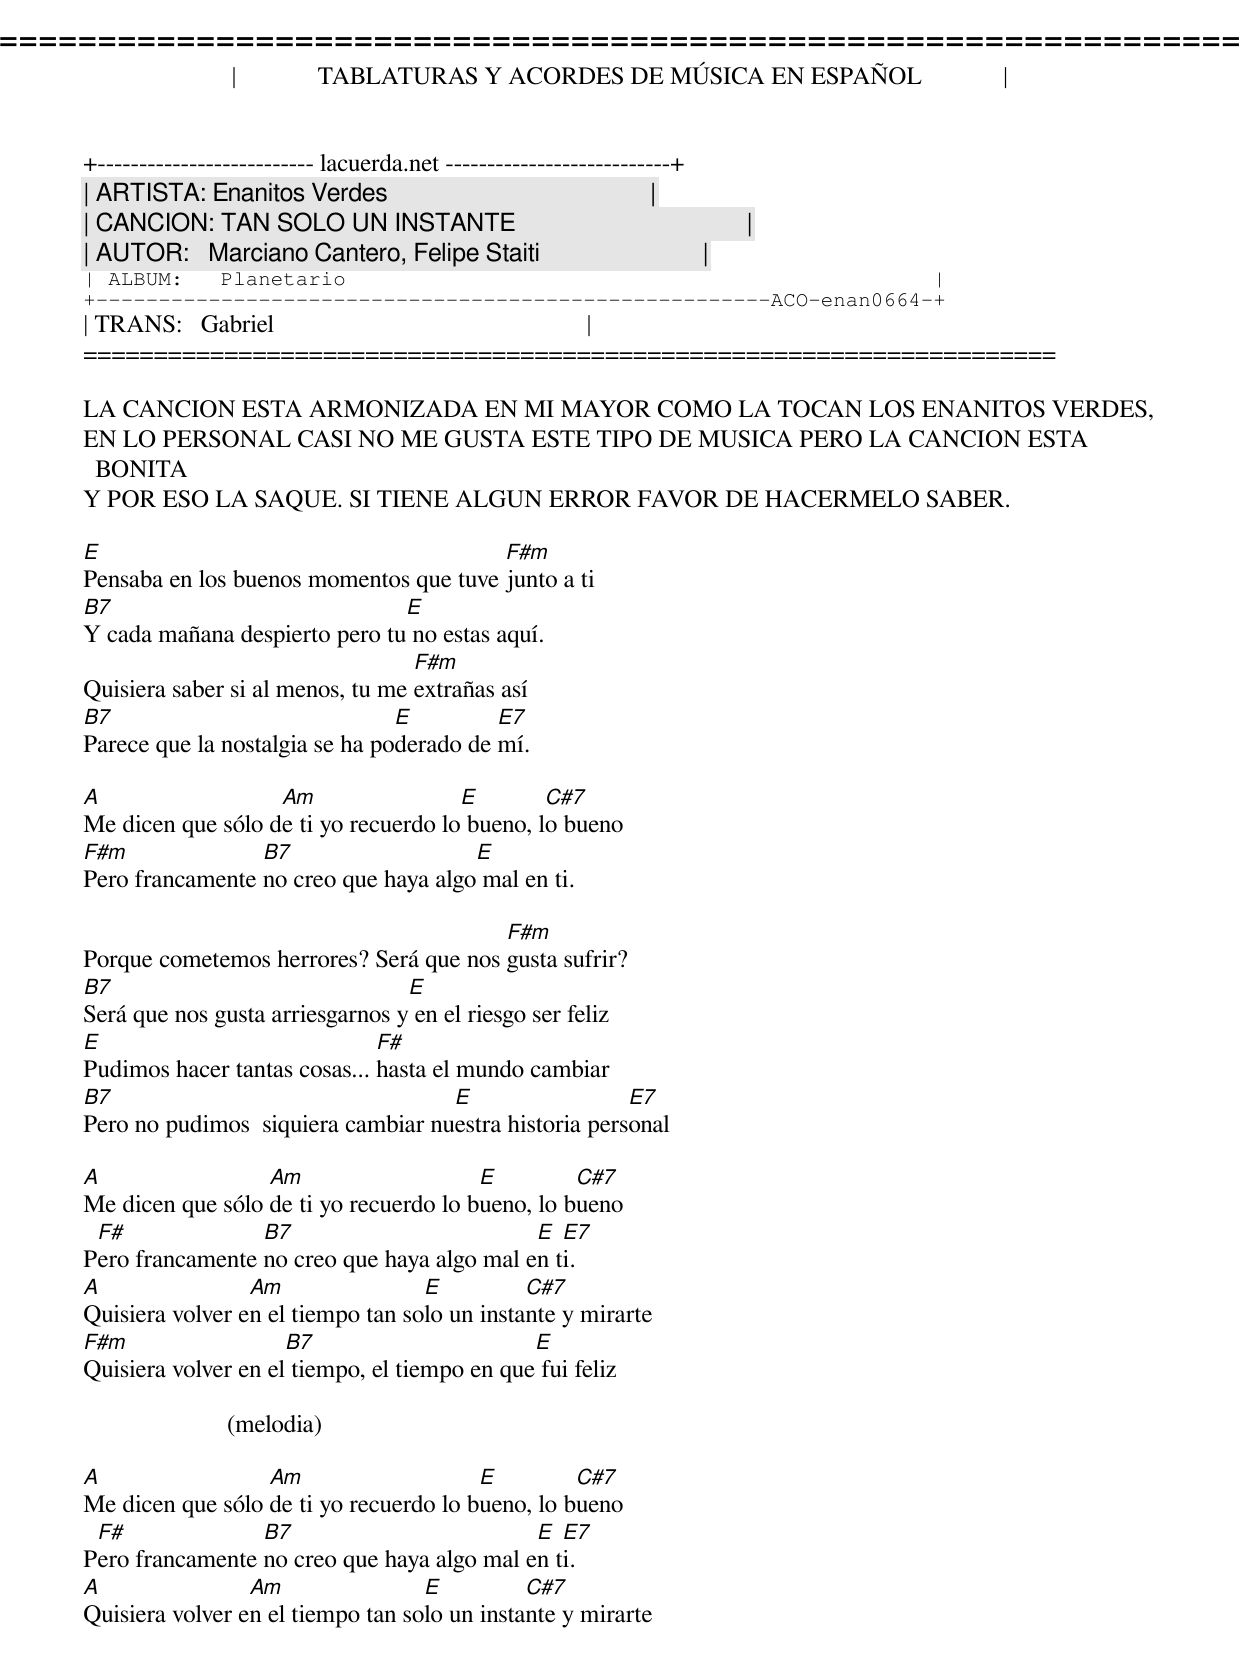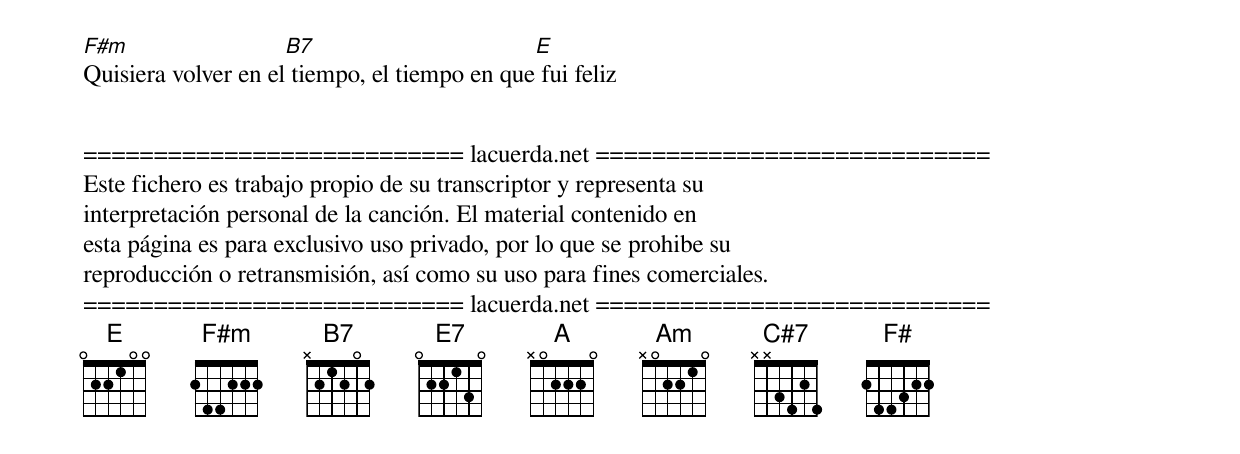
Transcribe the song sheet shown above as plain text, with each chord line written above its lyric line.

=====================================================================
|             TABLATURAS Y ACORDES DE MÚSICA EN ESPAÑOL             |
+-------------------------- lacuerda.net ---------------------------+
| ARTISTA: Enanitos Verdes                                          |
| CANCION: TAN SOLO UN INSTANTE                                     |
| AUTOR:   Marciano Cantero, Felipe Staiti                          |
| ALBUM:   Planetario                                               |
+------------------------------------------------------ACO-enan0664-+
| TRANS:   Gabriel                                                  |
=====================================================================

LA CANCION ESTA ARMONIZADA EN MI MAYOR COMO LA TOCAN LOS ENANITOS VERDES,
EN LO PERSONAL CASI NO ME GUSTA ESTE TIPO DE MUSICA PERO LA CANCION ESTA BONITA
Y POR ESO LA SAQUE. SI TIENE ALGUN ERROR FAVOR DE HACERMELO SABER.

E                                       F#m
Pensaba en los buenos momentos que tuve junto a ti
B7                             E
Y cada mañana despierto pero tu no estas aquí.
                                  F#m
Quisiera saber si al menos, tu me extrañas así
B7                              E         E7
Parece que la nostalgia se ha poderado de mí.

A                  Am                 E        C#7
Me dicen que sólo de ti yo recuerdo lo bueno, lo bueno
F#m              B7                   E
Pero francamente no creo que haya algo mal en ti.

                                        F#m
Porque cometemos herrores? Será que nos gusta sufrir?
B7                               E
Será que nos gusta arriesgarnos y en el riesgo ser feliz
E                             F#
Pudimos hacer tantas cosas... hasta el mundo cambiar
B7                                  E                  E7
Pero no pudimos  siquiera cambiar nuestra historia personal

A                 Am                    E         C#7
Me dicen que sólo de ti yo recuerdo lo bueno, lo bueno
 F#              B7                         E  E7
Pero francamente no creo que haya algo mal en ti.
A                Am                E          C#7
Quisiera volver en el tiempo tan solo un instante y mirarte
F#m                  B7                       E
Quisiera volver en el tiempo, el tiempo en que fui feliz

                       (melodia)

A                 Am                    E         C#7
Me dicen que sólo de ti yo recuerdo lo bueno, lo bueno
 F#              B7                         E  E7
Pero francamente no creo que haya algo mal en ti.
A                Am                E          C#7
Quisiera volver en el tiempo tan solo un instante y mirarte
F#m                  B7                       E
Quisiera volver en el tiempo, el tiempo en que fui feliz


=========================== lacuerda.net ============================
Este fichero es trabajo propio de su transcriptor y representa su
interpretación personal de la canción. El material contenido en
esta página es para exclusivo uso privado, por lo que se prohibe su
reproducción o retransmisión, así como su uso para fines comerciales.
=========================== lacuerda.net ============================
